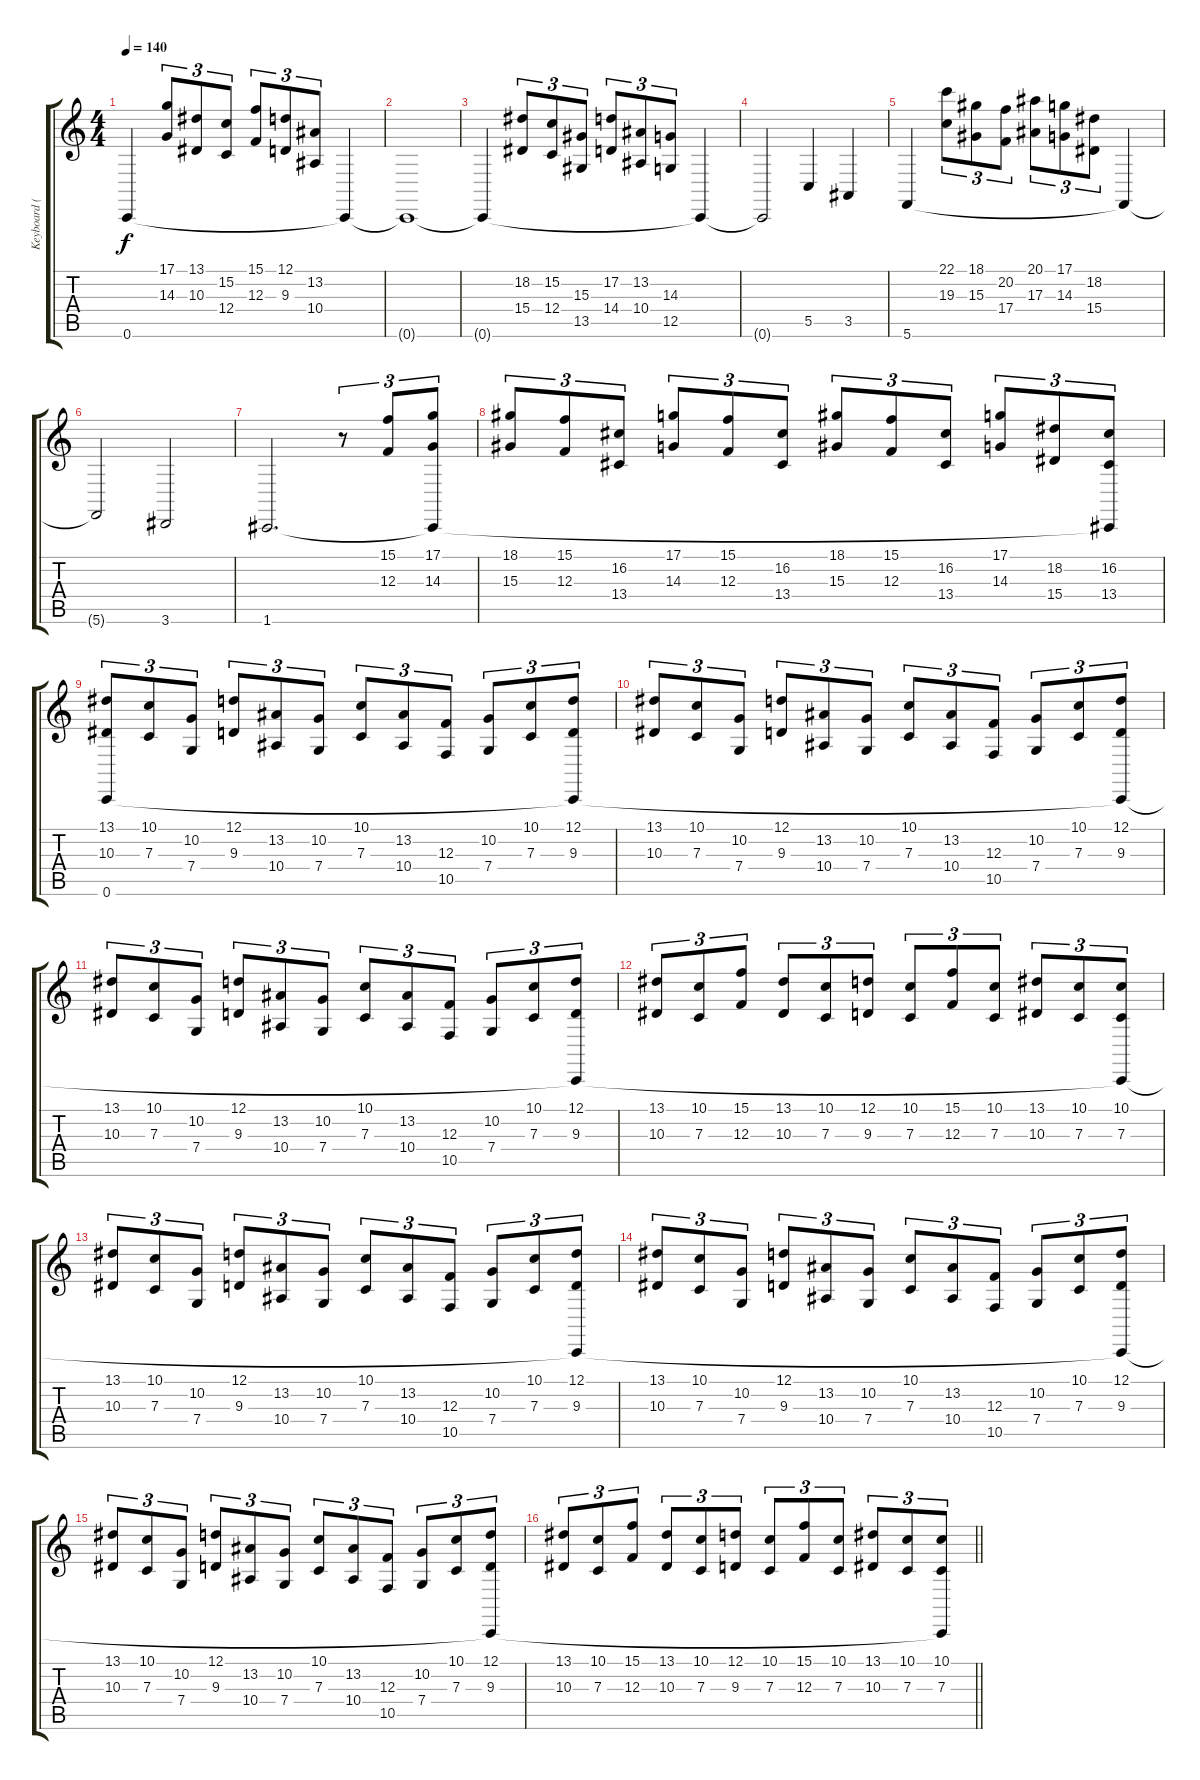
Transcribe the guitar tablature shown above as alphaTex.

\track ("Keyboard (Rythm)" "Keyboard (") {instrument stringensemble1}
\staff {score tabs}
\tuning (D4 A3 F3 C3 G2 C2) {hide}
\ts (4 4)
\tempo 140
\clef g2
\ks c
0.6{t}.4{dy f} (17.1 14.3).8{tu (3 2) volume 6 balance 8 instrument stringensemble1} (13.1 10.3).8{tu (3 2)} (15.2 12.4).8{tu (3 2)} (15.1 12.3).8{tu (3 2)} (12.1 9.3).8{tu (3 2)} (13.2 10.4).8{tu (3 2)} 0.6{t}.4 |
0.6{t}.1 |
0.6{t}.4 (18.2 15.4).8{tu (3 2)} (15.2 12.4).8{tu (3 2)} (15.3 13.5).8{tu (3 2)} (17.2 14.4).8{tu (3 2)} (13.2 10.4).8{tu (3 2)} (14.3 12.5).8{tu (3 2)} 0.6{t}.4 |
0.6{t}.2 5.5.4 3.5.4 |
5.6.4 (22.1 19.3).8{tu (3 2)} (18.1 15.3).8{tu (3 2)} (20.2 17.4).8{tu (3 2)} (20.1 17.3).8{tu (3 2)} (17.1 14.3).8{tu (3 2)} (18.2 15.4).8{tu (3 2)} 5.6{t}.4 |
5.6{t}.2 3.6.2 |
1.6.2{d} r.8{tu (3 2)} (15.1 12.3).8{tu (3 2) volume 8} (17.1 14.3 1.6{t}).8{tu (3 2)} |
(18.1 15.3).8{tu (3 2)} (15.1 12.3).8{tu (3 2)} (16.2 13.4).8{tu (3 2)} (17.1 14.3).8{tu (3 2)} (15.1 12.3).8{tu (3 2)} (16.2 13.4).8{tu (3 2)} (18.1 15.3).8{tu (3 2)} (15.1 12.3).8{tu (3 2)} (16.2 13.4).8{tu (3 2)} (17.1 14.3).8{tu (3 2)} (18.2 15.4).8{tu (3 2)} (16.2 13.4 1.6{t}).8{tu (3 2)} |
(13.1 10.3 0.6).8{tu (3 2)} (10.1 7.3).8{tu (3 2)} (10.2 7.4).8{tu (3 2)} (12.1 9.3).8{tu (3 2)} (13.2 10.4).8{tu (3 2)} (10.2 7.4).8{tu (3 2)} (10.1 7.3).8{tu (3 2)} (13.2 10.4).8{tu (3 2)} (12.3 10.5).8{tu (3 2)} (10.2 7.4).8{tu (3 2)} (10.1 7.3).8{tu (3 2)} (12.1 9.3 0.6{t}).8{tu (3 2)} |
(13.1 10.3).8{tu (3 2)} (10.1 7.3).8{tu (3 2)} (10.2 7.4).8{tu (3 2)} (12.1 9.3).8{tu (3 2)} (13.2 10.4).8{tu (3 2)} (10.2 7.4).8{tu (3 2)} (10.1 7.3).8{tu (3 2)} (13.2 10.4).8{tu (3 2)} (12.3 10.5).8{tu (3 2)} (10.2 7.4).8{tu (3 2)} (10.1 7.3).8{tu (3 2)} (12.1 9.3 0.6{t}).8{tu (3 2)} |
(13.1 10.3).8{tu (3 2)} (10.1 7.3).8{tu (3 2)} (10.2 7.4).8{tu (3 2)} (12.1 9.3).8{tu (3 2)} (13.2 10.4).8{tu (3 2)} (10.2 7.4).8{tu (3 2)} (10.1 7.3).8{tu (3 2)} (13.2 10.4).8{tu (3 2)} (12.3 10.5).8{tu (3 2)} (10.2 7.4).8{tu (3 2)} (10.1 7.3).8{tu (3 2)} (12.1 9.3 0.6{t}).8{tu (3 2)} |
(13.1 10.3).8{tu (3 2)} (10.1 7.3).8{tu (3 2)} (15.1 12.3).8{tu (3 2)} (13.1 10.3).8{tu (3 2)} (10.1 7.3).8{tu (3 2)} (12.1 9.3).8{tu (3 2)} (10.1 7.3).8{tu (3 2)} (15.1 12.3).8{tu (3 2)} (10.1 7.3).8{tu (3 2)} (13.1 10.3).8{tu (3 2)} (10.1 7.3).8{tu (3 2)} (10.1 7.3 0.6{t}).8{tu (3 2)} |
(13.1 10.3).8{tu (3 2)} (10.1 7.3).8{tu (3 2)} (10.2 7.4).8{tu (3 2)} (12.1 9.3).8{tu (3 2)} (13.2 10.4).8{tu (3 2)} (10.2 7.4).8{tu (3 2)} (10.1 7.3).8{tu (3 2)} (13.2 10.4).8{tu (3 2)} (12.3 10.5).8{tu (3 2)} (10.2 7.4).8{tu (3 2)} (10.1 7.3).8{tu (3 2)} (12.1 9.3 0.6{t}).8{tu (3 2)} |
(13.1 10.3).8{tu (3 2)} (10.1 7.3).8{tu (3 2)} (10.2 7.4).8{tu (3 2)} (12.1 9.3).8{tu (3 2)} (13.2 10.4).8{tu (3 2)} (10.2 7.4).8{tu (3 2)} (10.1 7.3).8{tu (3 2)} (13.2 10.4).8{tu (3 2)} (12.3 10.5).8{tu (3 2)} (10.2 7.4).8{tu (3 2)} (10.1 7.3).8{tu (3 2)} (12.1 9.3 0.6{t}).8{tu (3 2)} |
(13.1 10.3).8{tu (3 2)} (10.1 7.3).8{tu (3 2)} (10.2 7.4).8{tu (3 2)} (12.1 9.3).8{tu (3 2)} (13.2 10.4).8{tu (3 2)} (10.2 7.4).8{tu (3 2)} (10.1 7.3).8{tu (3 2)} (13.2 10.4).8{tu (3 2)} (12.3 10.5).8{tu (3 2)} (10.2 7.4).8{tu (3 2)} (10.1 7.3).8{tu (3 2)} (12.1 9.3 0.6{t}).8{tu (3 2)} |
\barLineRight lightlight
(13.1 10.3).8{tu (3 2)} (10.1 7.3).8{tu (3 2)} (15.1 12.3).8{tu (3 2)} (13.1 10.3).8{tu (3 2)} (10.1 7.3).8{tu (3 2)} (12.1 9.3).8{tu (3 2)} (10.1 7.3).8{tu (3 2)} (15.1 12.3).8{tu (3 2)} (10.1 7.3).8{tu (3 2)} (13.1 10.3).8{tu (3 2)} (10.1 7.3).8{tu (3 2)} (10.1 7.3 0.6{t}).8{tu (3 2)}
